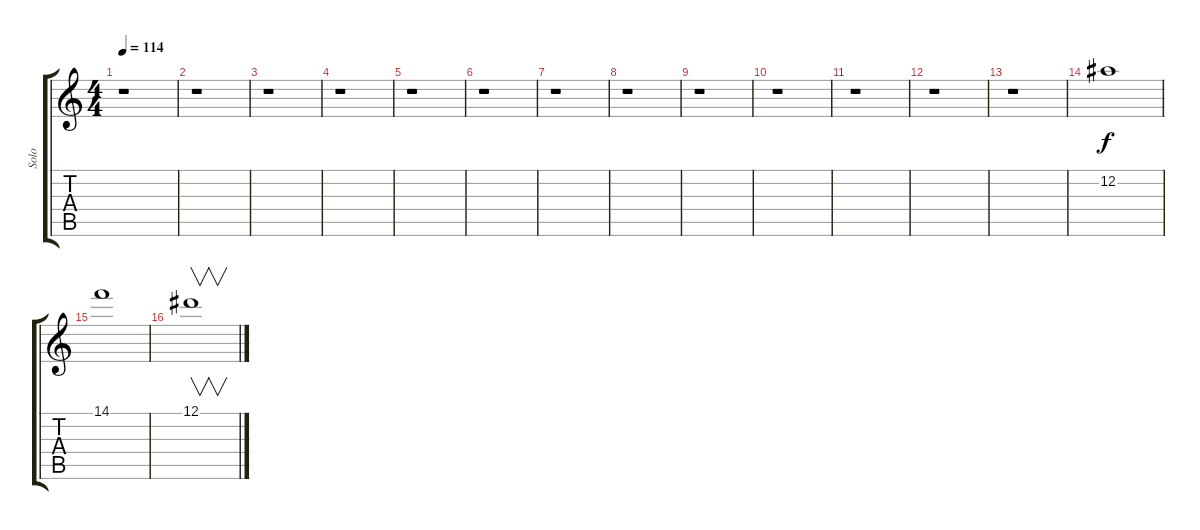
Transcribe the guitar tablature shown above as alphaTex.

\track ("Solo" "Solo") {instrument distortionguitar}
\staff {score tabs}
\tuning (Eb4 Bb3 Gb3 Db3 Ab2 Db2) {hide}
\ts (4 4)
\tempo 114
\clef g2
\ks c
r.1{dy f instrument distortionguitar} |
r.1 |
r.1 |
r.1 |
r.1 |
r.1 |
r.1 |
r.1 |
r.1 |
r.1 |
r.1 |
r.1 |
r.1 |
12.2.1 |
14.1.1 |
12.1.1{v}
